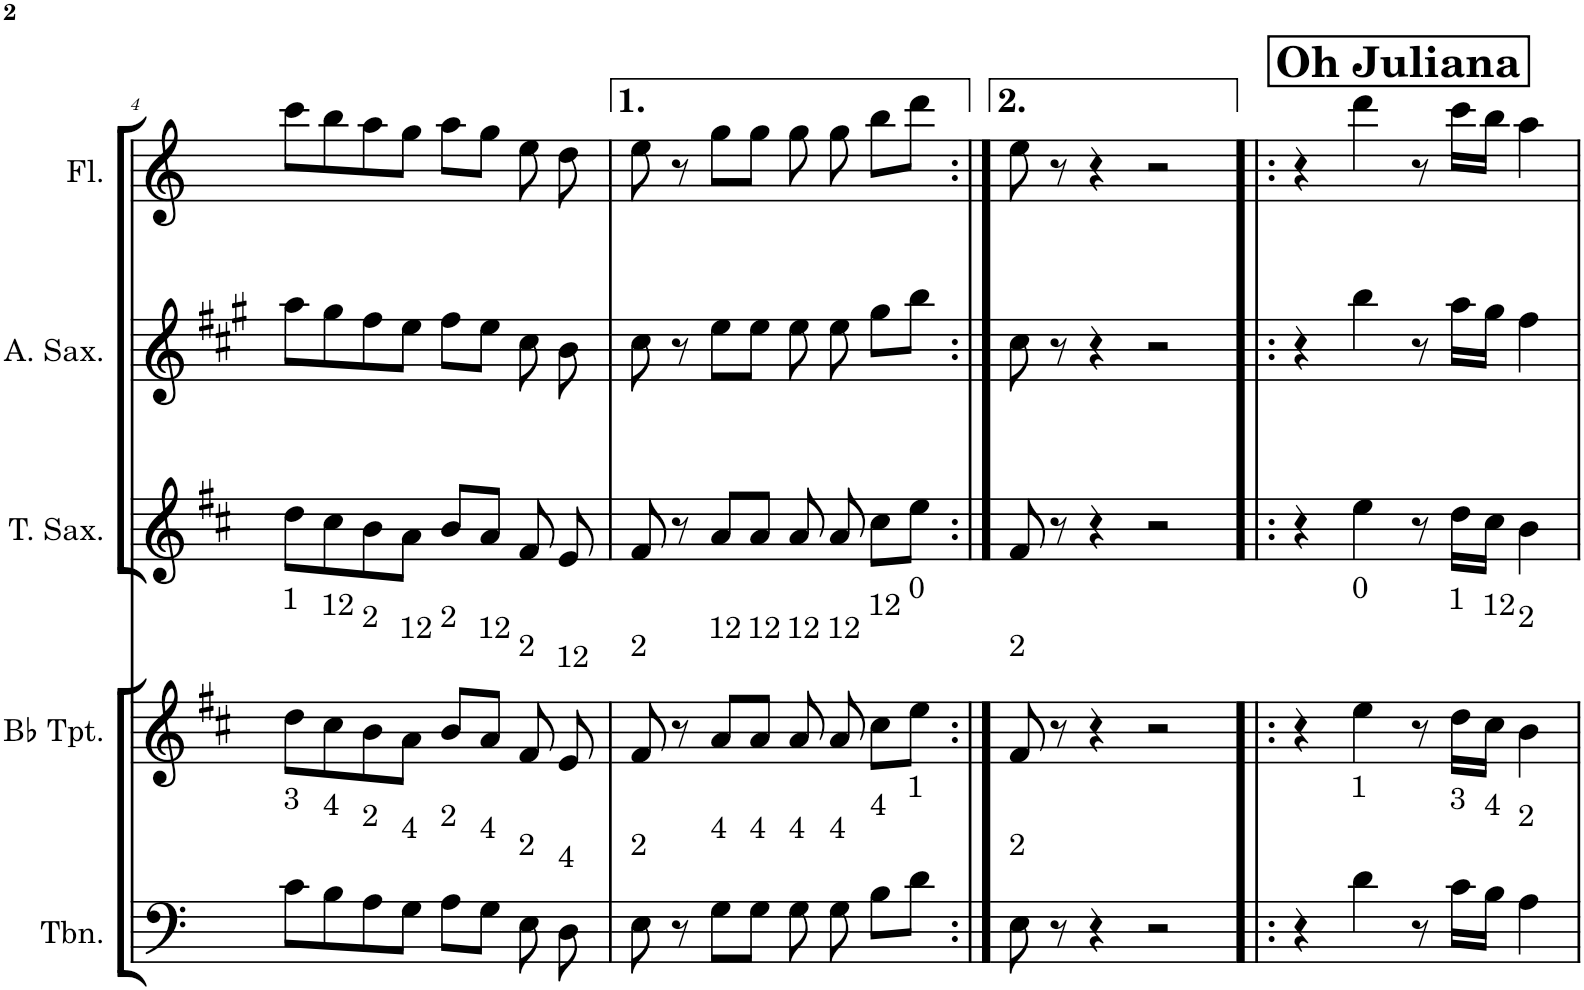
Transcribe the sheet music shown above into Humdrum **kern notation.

**kern	**kern	**kern	**kern	**kern
*part5	*part4	*part3	*part2	*part1
*staff5	*staff4	*staff3	*staff2	*staff1
*I"Trombone	*I"Bb Trumpet	*I"Tenor Saxophone	*I"Alto Saxophone	*I"Flute
*I'Tbn.	*I'Bb Tpt.	*I'T. Sax.	*I'A. Sax.	*I'Fl.
!!LO:PB:g=z
*clefF4	*clefG2	*clefG2	*clefG2	*clefG2
*	*Trd1c2	*Trd8c14	*Trd5c9	*
*k[]	*k[f#c#]	*k[f#c#]	*k[f#c#g#]	*k[]
*M4/4	*M4/4	*M4/4	*M4/4	*M4/4
=4	=4	=4	=4	=4
!	!LO:TX:a:t=1	!	!	!
!LO:TX:a:t=3	!	!	!	!
8c\L	8dd\L	8dd\L	8aa\L	8ccc\L
!	!LO:TX:a:t=12	!	!	!
!LO:TX:a:t=4	!	!	!	!
8B\	8cc#\	8cc#\	8gg#\	8bb\
!	!LO:TX:a:t=2	!	!	!
!LO:TX:a:t=2	!	!	!	!
8A\	8b\	8b\	8ff#\	8aa\
!	!LO:TX:a:t=12	!	!	!
!LO:TX:a:t=4	!	!	!	!
8G\J	8a\J	8a\J	8ee\J	8gg\J
!	!LO:TX:a:t=2	!	!	!
!LO:TX:a:t=2	!	!	!	!
8A\L	8b/L	8b/L	8ff#\L	8aa\L
!	!LO:TX:a:t=12	!	!	!
!LO:TX:a:t=4	!	!	!	!
8G\J	8a/J	8a/J	8ee\J	8gg\J
!	!LO:TX:a:t=2	!	!	!
!LO:TX:a:t=2	!	!	!	!
8E\	8f#/	8f#/	8cc#\	8ee\
!	!LO:TX:a:t=12	!	!	!
!LO:TX:a:t=4	!	!	!	!
8D\	8e/	8e/	8b\	8dd\
=5	=5	=5	=5	=5
!	!LO:TX:a:t=2	!	!	!
!LO:TX:a:t=2	!	!	!	!
8E\	8f#/	8f#/	8cc#\	8ee\
8r	8r	8r	8r	8r
!	!LO:TX:a:t=12	!	!	!
!LO:TX:a:t=4	!	!	!	!
8G\L	8a/L	8a/L	8ee\L	8gg\L
!	!LO:TX:a:t=12	!	!	!
!LO:TX:a:t=4	!	!	!	!
8G\J	8a/J	8a/J	8ee\J	8gg\J
!	!LO:TX:a:t=12	!	!	!
!LO:TX:a:t=4	!	!	!	!
8G\	8a/	8a/	8ee\	8gg\
!	!LO:TX:a:t=12	!	!	!
!LO:TX:a:t=4	!	!	!	!
8G\	8a/	8a/	8ee\	8gg\
!	!LO:TX:a:t=12	!	!	!
!LO:TX:a:t=4	!	!	!	!
8B\L	8cc#\L	8cc#\L	8gg#\L	8bb\L
!	!LO:TX:a:t=0	!	!	!
!LO:TX:a:t=1	!	!	!	!
8d\J	8ee\J	8ee\J	8bb\J	8ddd\J
=6:|!	=6:|!	=6:|!	=6:|!	=6:|!
!	!LO:TX:a:t=2	!	!	!
!LO:TX:a:t=2	!	!	!	!
8E\	8f#/	8f#/	8cc#\	8ee\
8r	8r	8r	8r	8r
4r	4r	4r	4r	4r
2r	2r	2r	2r	2r
!!LO:REH:place=s1:a:B:cj:fs=14:t=Oh Juliana
=7!|:	=7!|:	=7!|:	=7!|:	=7!|:
4r	4r	4r	4r	4r
!	!LO:TX:a:t=0	!	!	!
!LO:TX:a:t=1	!	!	!	!
4d\	4ee\	4ee\	4bb\	4ddd\
8r	8r	8r	8r	8r
!	!LO:TX:a:t=1	!	!	!
!LO:TX:a:t=3	!	!	!	!
16c\LL	16dd\LL	16dd\LL	16aa\LL	16ccc\LL
!	!LO:TX:a:t=12	!	!	!
!LO:TX:a:t=4	!	!	!	!
16B\JJ	16cc#\JJ	16cc#\JJ	16gg#\JJ	16bb\JJ
!	!LO:TX:a:t=2	!	!	!
!LO:TX:a:t=2	!	!	!	!
4A\	4b\	4b\	4ff#\	4aa\
=	=	=	=	=
*-	*-	*-	*-	*-
